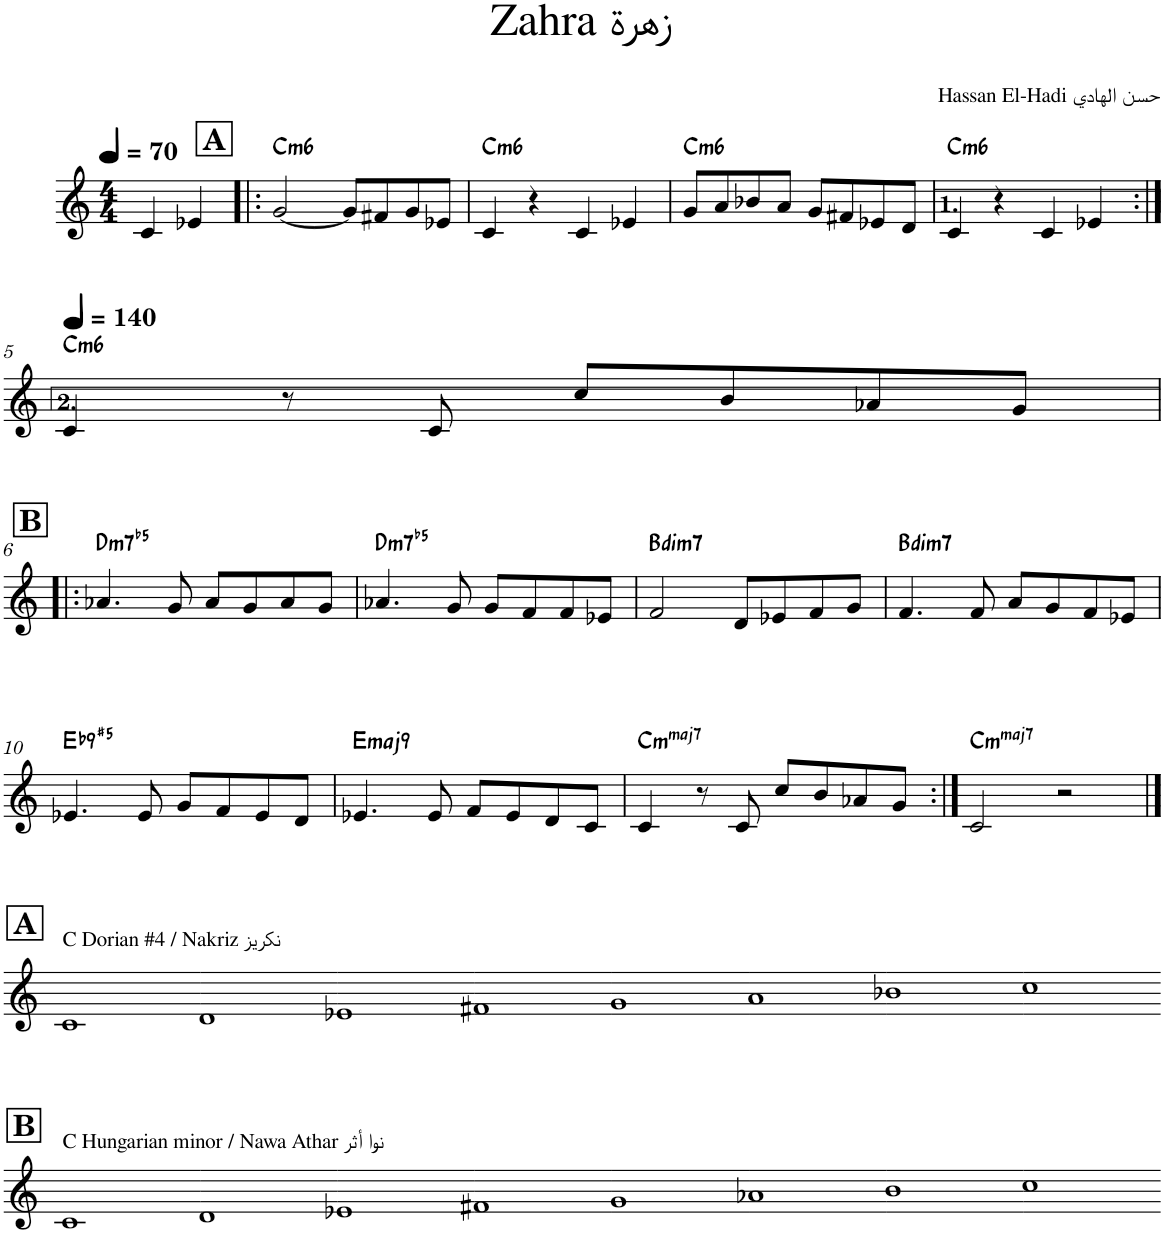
**kern	**harte
*part1	*part1
*staff1	*
*I"Piano	*
*I'Pno.	*
*clefG2	*
*k[]	*
*M4/4	*
*MM70	*
=	=
4c/	.
4e-X/	.
!!LO:REH:place=s1:a:B:cj:fs=14:t=A
=1!|:	=1!|:
!	!LO:H:kt=m6
[2g/	C:min6
8g/L]	.
8f#X/	.
8g/	.
8e-X/J	.
=2	=2
!	!LO:H:kt=m6
4c/	C:min6
4r	.
4c/	.
4e-X/	.
=3	=3
!	!LO:H:kt=m6
8g/L	C:min6
8a/	.
8b-X/	.
8a/J	.
8g/L	.
8f#X/	.
8e-X/	.
8d/J	.
=4	=4
!	!LO:H:kt=m6
4c/	C:min6
4r	.
4c/	.
4e-X/	.
!!LO:LB:g=z
=5:|!	=5:|!
*MM140	*
!	!LO:H:kt=m6
4c/	C:min6
8r	.
8c/	.
8cc/L	.
8b/	.
8a-X/	.
8g/J	.
!!LO:LB:g=z
!!LO:REH:place=s1:a:B:cj:fs=14:t=B
=6!|:	=6!|:
!	!LO:H:kt=m7b5
4.a-X/	D:hdim7
8g/	.
8a-/L	.
8g/	.
8a-/	.
8g/J	.
=7	=7
!	!LO:H:kt=m7b5
4.a-X/	D:hdim7
8g/	.
8g/L	.
8f/	.
8f/	.
8e-X/J	.
=8	=8
!	!LO:H:kt=dim7
2f/	B:dim7
8d/L	.
8e-X/	.
8f/	.
8g/J	.
=9	=9
!	!LO:H:kt=dim7
4.f/	B:dim7
8f/	.
8a/L	.
8g/	.
8f/	.
8e-X/J	.
!!LO:LB:g=z
=10	=10
!	!LO:H:kt=9
4.e-X/	Eb:(3,#5,b7,9)
8e-/	.
8g/L	.
8f/	.
8e-/	.
8d/J	.
=11	=11
!	!LO:H:kt=maj9
4.e-X/	E:maj9
8e-/	.
8f/L	.
8e-/	.
8d/	.
8c/J	.
=12	=12
!	!LO:H:kt=mmaj7
4c/	C:minmaj7
8r	.
8c/	.
8cc/L	.
8b/	.
8a-X/	.
8g/J	.
=13:|!	=13:|!
!	!LO:H:kt=mmaj7
2c/	C:minmaj7
2r	.
!!LO:LB:g=z
!!LO:REH:place=s1:a:B:cj:fs=14:t=A
==14	==14
!LO:TX:a:t=C Dorian #4 / Nakriz نكريز	!
1c	.
=15-	=15-
1d	.
=16-	=16-
1e-X	.
=17-	=17-
1f#X	.
=18-	=18-
1g	.
=19-	=19-
1a	.
=20-	=20-
1b-X	.
=21-	=21-
1cc	.
!!LO:LB:g=z
!!LO:REH:place=s1:a:B:cj:fs=14:t=B
=22-	=22-
!LO:TX:a:t=C Hungarian minor / Nawa Athar نوا أثر	!
1c	.
=23-	=23-
1d	.
=24-	=24-
1e-X	.
=25-	=25-
1f#X	.
=26-	=26-
1g	.
=27-	=27-
1a-X	.
=28-	=28-
1b	.
=29-	=29-
1cc	.
=-	=-
*-	*-
